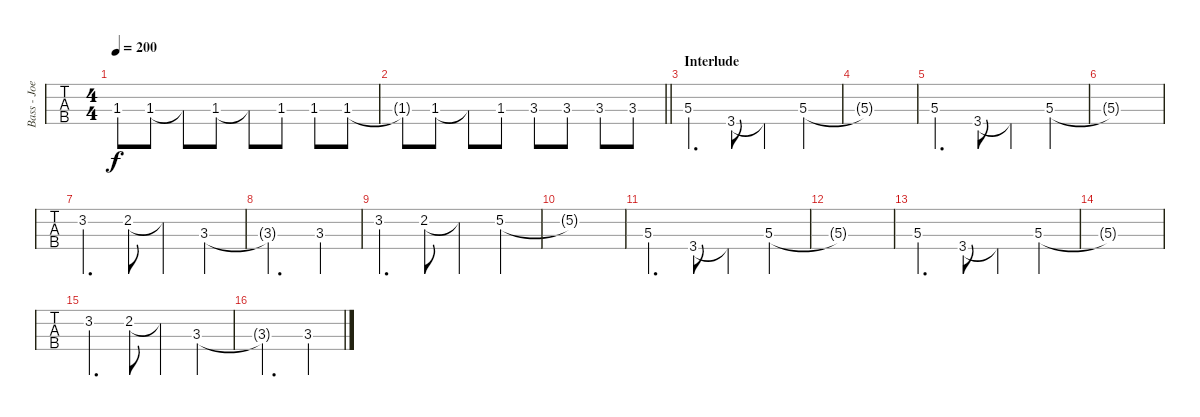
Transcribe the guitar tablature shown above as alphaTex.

\track ("Bass - Joe Principe" "Bass - Joe") {instrument electricbassfinger}
\staff {tabs}
\tuning (Gb2 Db2 Ab1 Eb1) {hide}
\ts (4 4)
\tempo 200
\clef f4
\ks c
1.3.8{dy f} 1.3.8 1.3{t}.8 1.3.8 1.3{t}.8 1.3.8 1.3.8 1.3.8 |
\barLineRight lightlight
1.3{t}.8 1.3.8 1.3{t}.8 1.3.8 3.3.8 3.3.8 3.3.8 3.3.8 |
\section ("" "Interlude")
5.3.4{d} 3.4.8 3.4{t}.4 5.3.4 |
5.3{t}.1 |
5.3.4{d} 3.4.8 3.4{t}.4 5.3.4 |
5.3{t}.1 |
3.2.4{d} 2.2.8 2.2{t}.4 3.3.4 |
3.3{t}.2{d} 3.3.4 |
3.2.4{d} 2.2.8 2.2{t}.4 5.2.4 |
5.2{t}.1 |
5.3.4{d} 3.4.8 3.4{t}.4 5.3.4 |
5.3{t}.1 |
5.3.4{d} 3.4.8 3.4{t}.4 5.3.4 |
5.3{t}.1 |
3.2.4{d} 2.2.8 2.2{t}.4 3.3.4 |
3.3{t}.2{d} 3.3.4
